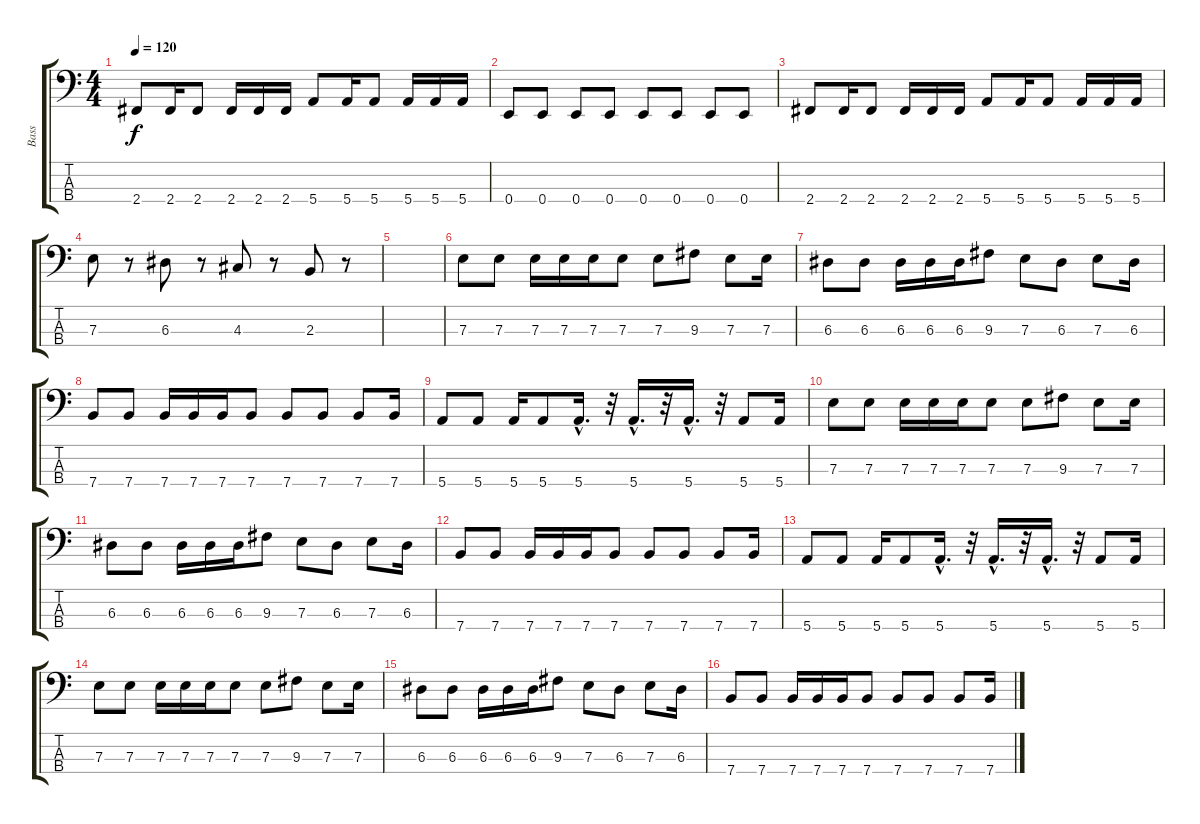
\track ("Bass" "Bass") {instrument electricbassfinger}
\staff {score tabs}
\tuning (G2 D2 A1 E1) {hide}
\ts (4 4)
\tempo 120
\clef f4
\ks c
2.4.8{dy f instrument electricbassfinger} 2.4.16 2.4.8 2.4.16 2.4.16 2.4.16 5.4.8 5.4.16 5.4.8 5.4.16 5.4.16 5.4.16 |
0.4.8 0.4.8 0.4.8 0.4.8 0.4.8 0.4.8 0.4.8 0.4.8 |
2.4.8{instrument electricbassfinger} 2.4.16 2.4.8 2.4.16 2.4.16 2.4.16 5.4.8 5.4.16 5.4.8 5.4.16 5.4.16 5.4.16 |
7.3.8 r.8 6.3.8 r.8 4.3.8 r.8 2.3.8 r.8 |
|
7.3.8 7.3.8 7.3.16 7.3.16 7.3.16 7.3.8 7.3.8 9.3.8 7.3.8 7.3.16 |
6.3.8 6.3.8 6.3.16 6.3.16 6.3.16 9.3.8 7.3.8 6.3.8 7.3.8 6.3.16 |
7.4.8 7.4.8 7.4.16 7.4.16 7.4.16 7.4.8 7.4.8 7.4.8 7.4.8 7.4.16 |
5.4.8 5.4.8 5.4.16 5.4.8 5.4{hac}.16{d} r.32 5.4{hac}.16{d} r.32 5.4{hac}.16{d} r.32 5.4.8 5.4.16 |
7.3.8 7.3.8 7.3.16 7.3.16 7.3.16 7.3.8 7.3.8 9.3.8 7.3.8 7.3.16 |
6.3.8 6.3.8 6.3.16 6.3.16 6.3.16 9.3.8 7.3.8 6.3.8 7.3.8 6.3.16 |
7.4.8 7.4.8 7.4.16 7.4.16 7.4.16 7.4.8 7.4.8 7.4.8 7.4.8 7.4.16 |
5.4.8 5.4.8 5.4.16 5.4.8 5.4{hac}.16{d} r.32 5.4{hac}.16{d} r.32 5.4{hac}.16{d} r.32 5.4.8 5.4.16 |
7.3.8 7.3.8 7.3.16 7.3.16 7.3.16 7.3.8 7.3.8 9.3.8 7.3.8 7.3.16 |
6.3.8 6.3.8 6.3.16 6.3.16 6.3.16 9.3.8 7.3.8 6.3.8 7.3.8 6.3.16 |
7.4.8 7.4.8 7.4.16 7.4.16 7.4.16 7.4.8 7.4.8 7.4.8 7.4.8 7.4.16
